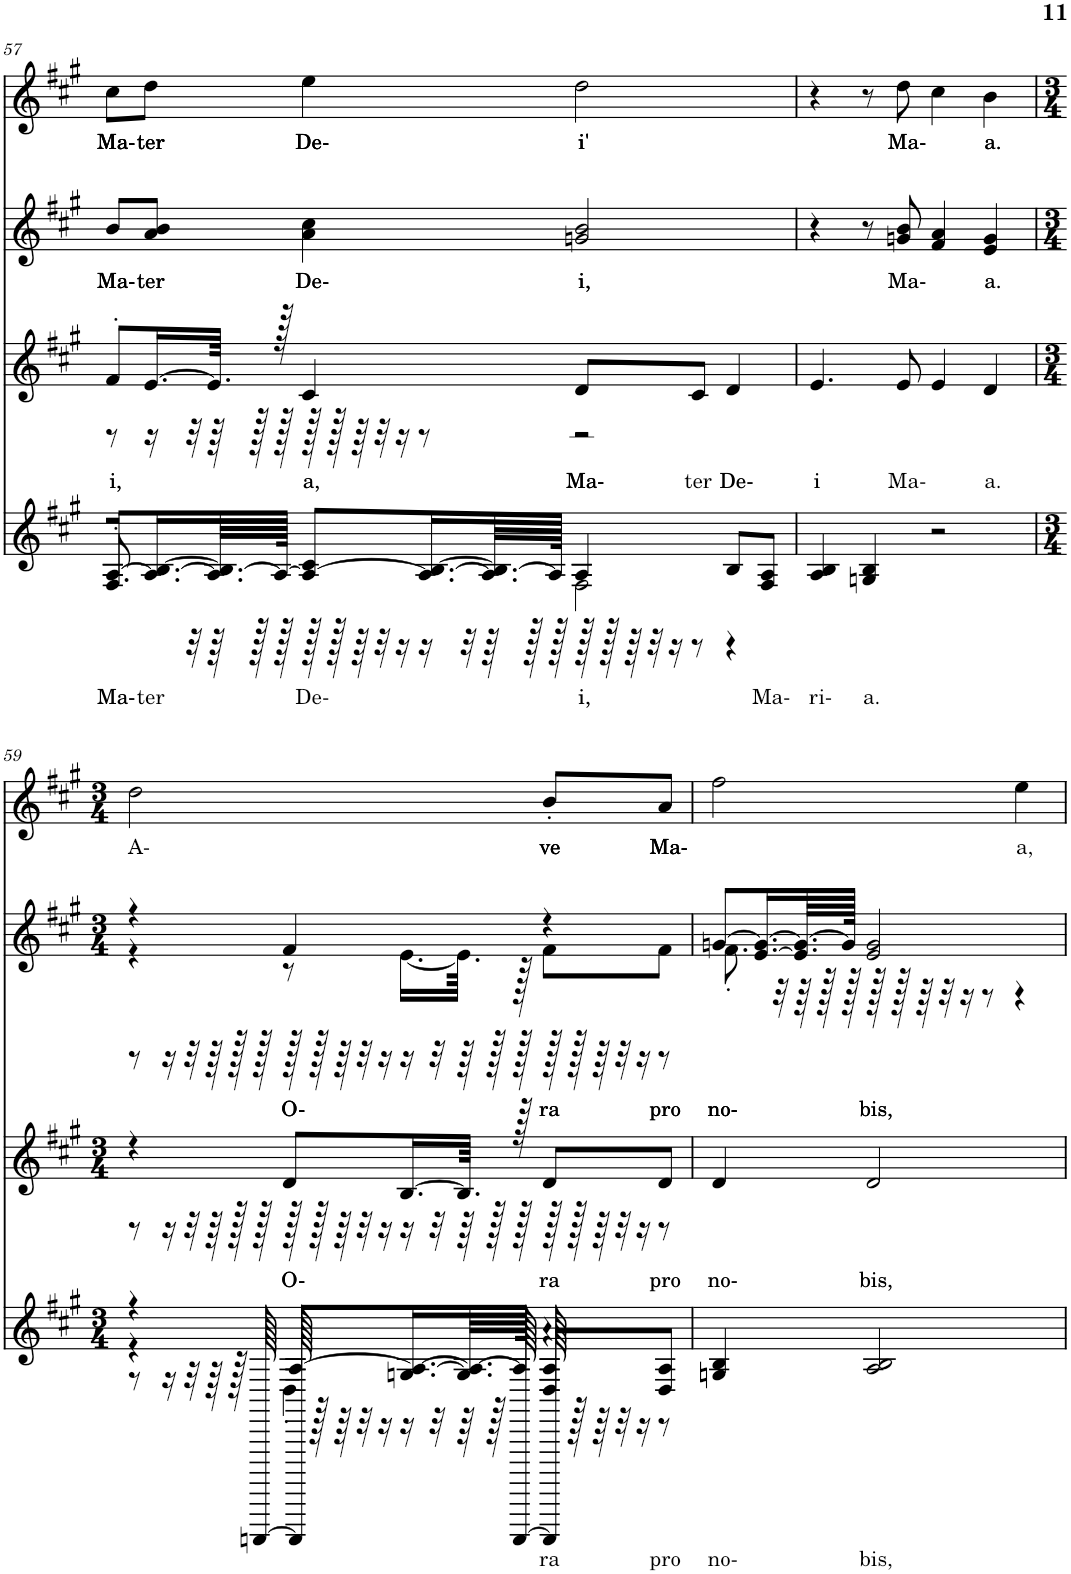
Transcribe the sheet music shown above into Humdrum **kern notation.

**kern	**text	**kern	**text	**kern	**text	**kern	**text
*part4	*part4	*part3	*part3	*part2	*part2	*part1	*part1
*staff4	*staff4	*staff3	*staff3	*staff2	*staff2	*staff1	*staff1
*I"Grand Piano, Bass	*	*I"Grand Piano, Tenor	*	*I"Grand Piano, Alt	*	*I"Grand Piano, Sopran	*
*I'Pno	*	*I'Pno	*	*I'Pno	*	*I'Pno	*
!!LO:PB:g=z
*clefG2	*	*clefG2	*	*clefG2	*	*clefG2	*
*k[f#c#g#]	*	*k[f#c#g#]	*	*k[f#c#g#]	*	*k[f#c#g#]	*
*M4/4	*	*M4/4	*	*M4/4	*	*M4/4	*
=57	=57	=57	=57	=57	=57	=57	=57
!	!LO:LY:b	!	!LO:LY:b	!	!LO:LY:b	!	!LO:LY:b
*^	*	*^	*	*	*	*	*
*	*^	*	*	*	*	*	*	*	*
[8A/L	2r	8.F#'/	Ma-	8f#'/L	8r	i,	8b/L	Ma-	8cc#\L	Ma-
!	!	!	!LO:LY:b	!	!	!	!	!LO:LY:b	!	!LO:LY:b
16.A/_ [16.B/L	.	.	ter	[16.e/L	16r	.	8a/ 8b/J	ter	8dd\J	ter
.	.	32r	.	.	32r	.	.	.	.	.
64.A/_ 64.B/]LL	.	64r	.	64.e/JJkk]	64r	.	.	.	.	.
.	.	128r	.	.	128r	.	.	.	.	.
128A/JJJJk_	.	128r	.	128r	128r	.	.	.	.	.
!	!	!	!LO:LY:b	!	!	!LO:LY:b	!	!LO:LY:b	!	!LO:LY:b
8A/_ 8c#/L	.	128r	De-	4c#/	128r	a,	4a\ 4cc#\	De-	4ee\	De-
.	.	128r	.	.	128r	.	.	.	.	.
.	.	64r	.	.	64r	.	.	.	.	.
.	.	32r	.	.	32r	.	.	.	.	.
.	.	16r	.	.	16r	.	.	.	.	.
16.A/_ [16.B/L	.	16r	.	.	8r	.	.	.	.	.
.	.	32r	.	.	.	.	.	.	.	.
64.A/_ 64.B/]LL	.	64r	.	.	.	.	.	.	.	.
.	.	128r	.	.	.	.	.	.	.	.
128A/JJJJk]	.	128r	.	.	.	.	.	.	.	.
!	!	!	!LO:LY:b	!	!	!LO:LY:b	!	!LO:LY:b	!	!LO:LY:b
4A/	2F#\	128r	i,	8d/L	2r	Ma-	2gn/ 2b/	i,	2dd\	i'
.	.	128r	.	.	.	.	.	.	.	.
.	.	64r	.	.	.	.	.	.	.	.
.	.	32r	.	.	.	.	.	.	.	.
.	.	16r	.	.	.	.	.	.	.	.
!	!	!	!	!	!	!LO:LY:b	!	!	!	!
.	.	8r	.	8c#/J	.	ter	.	.	.	.
!	!	!	!	!	!	!LO:LY:b	!	!	!	!
8B/L	.	4r	.	4d/	.	De-	.	.	.	.
!	!	!	!LO:LY:b	!	!	!	!	!	!	!
8F#/ 8A/J	.	.	Ma-	.	.	.	.	.	.	.
*v	*v	*v	*	*	*	*	*	*	*	*
*	*	*v	*v	*	*	*	*	*
=58	=58	=58	=58	=58	=58	=58	=58
!	!LO:LY:b	!	!LO:LY:b	!	!	!	!
4A/ 4B/	ri-	4.e/	i	4r	.	4r	.
!	!LO:LY:b	!	!	!	!	!	!
4Gn/ 4B/	a.	.	.	8r	.	8r	.
!	!	!	!LO:LY:b	!	!LO:LY:b	!	!LO:LY:b
.	.	8e/	Ma-	8gn/ 8b/	Ma-	8dd\	Ma-
2r	.	4e/	.	4f#/ 4a/	.	4cc#\	.
!	!	!	!LO:LY:b	!	!LO:LY:b	!	!LO:LY:b
.	.	4d/	a.	4e/ 4g/	a.	4b\	a.
!!LO:LB:g=z
=59	=59	=59	=59	=59	=59	=59	=59
*M3/4	*	*M3/4	*	*M3/4	*	*M3/4	*
*^	*	*^	*	*^	*	*	*
*	*^	*	*	*	*	*	*^	*	*	*
!	!	!	!	!	!	!	!	!	!	!	!	!LO:LY:b
4r	4r	8r	.	4r	8r	.	4r	4r	8r	.	2dd\	A-
.	.	16r	.	.	16r	.	.	.	16r	.	.	.
.	.	32r	.	.	32r	.	.	.	32r	.	.	.
.	.	64r	.	.	64r	.	.	.	64r	.	.	.
.	.	128r	.	.	128r	.	.	.	128r	.	.	.
.	.	[128CCCCCn/	.	.	128r	.	.	.	128r	.	.	.
!	!	!	!	!	!	!LO:LY:b	!	!	!	!LO:LY:b	!	!
[8A/L	4D'\	128CCCCC/]	.	8d/L	128r	O-	4f#/	8r	128r	O-	.	.
.	.	128r	.	.	128r	.	.	.	128r	.	.	.
.	.	64r	.	.	64r	.	.	.	64r	.	.	.
.	.	32r	.	.	32r	.	.	.	32r	.	.	.
.	.	16r	.	.	16r	.	.	.	16r	.	.	.
[16.Gn/ 16.A/_L	.	16r	.	[16.B/L	16r	.	.	[16.e\LL	16r	.	.	.
.	.	32r	.	.	32r	.	.	.	32r	.	.	.
64.G/] 64.A/_LL	.	64r	.	64.B/JJkk]	64r	.	.	64.e\JJkk]	64r	.	.	.
.	.	128r	.	.	128r	.	.	.	128r	.	.	.
128A/JJJJk]	.	[128CCCCC/	.	128r	128r	.	.	128r	128r	.	.	.
!	!	!	!LO:LY:b	!	!	!LO:LY:b	!	!	!	!LO:LY:b	!	!LO:LY:b
8D/ 8A/L	4r	128CCCCC/]	ra	8d/L	128r	ra	4r	8f#\L	128r	ra	8b'/L	ve
.	.	128r	.	.	128r	.	.	.	128r	.	.	.
.	.	64r	.	.	64r	.	.	.	64r	.	.	.
.	.	32r	.	.	32r	.	.	.	32r	.	.	.
.	.	16r	.	.	16r	.	.	.	16r	.	.	.
!	!	!	!LO:LY:b	!	!	!LO:LY:b	!	!	!	!LO:LY:b	!	!LO:LY:b
8D/ 8A/J	.	8r	pro	8d/J	8r	pro	.	8f#\J	8r	pro	8a/J	Ma-
=60	=60	=60	=60	=60	=60	=60	=60	=60	=60	=60	=60	=60
!	!	!	!LO:LY:b	!	!	!LO:LY:b	!	!	!	!LO:LY:b	!	!
*v	*v	*v	*	*	*	*	*	*v	*v	*	*	*
*	*	*v	*v	*	*	*	*	*	*
4Gn/ 4B/	no-	4d/	no-	[8gn/L	8.f#'\	no-	2ff#\	.
.	.	.	.	[16.e/ 16.g/_L	.	.	.	.
.	.	.	.	.	32r	.	.	.
.	.	.	.	64.e/] 64.g/_LL	64r	.	.	.
.	.	.	.	.	128r	.	.	.
.	.	.	.	128g/JJJJk]	128r	.	.	.
!	!LO:LY:b	!	!LO:LY:b	!	!	!LO:LY:b	!	!
2A/ 2B/	bis,	2d/	bis,	2e/ 2g/	128r	bis,	.	.
.	.	.	.	.	128r	.	.	.
.	.	.	.	.	64r	.	.	.
.	.	.	.	.	32r	.	.	.
.	.	.	.	.	16r	.	.	.
.	.	.	.	.	8r	.	.	.
!	!	!	!	!	!	!	!	!LO:LY:b
.	.	.	.	.	4r	.	4ee\	a,
*	*	*	*	*v	*v	*	*	*
=	=	=	=	=	=	=	=
*-	*-	*-	*-	*-	*-	*-	*-
